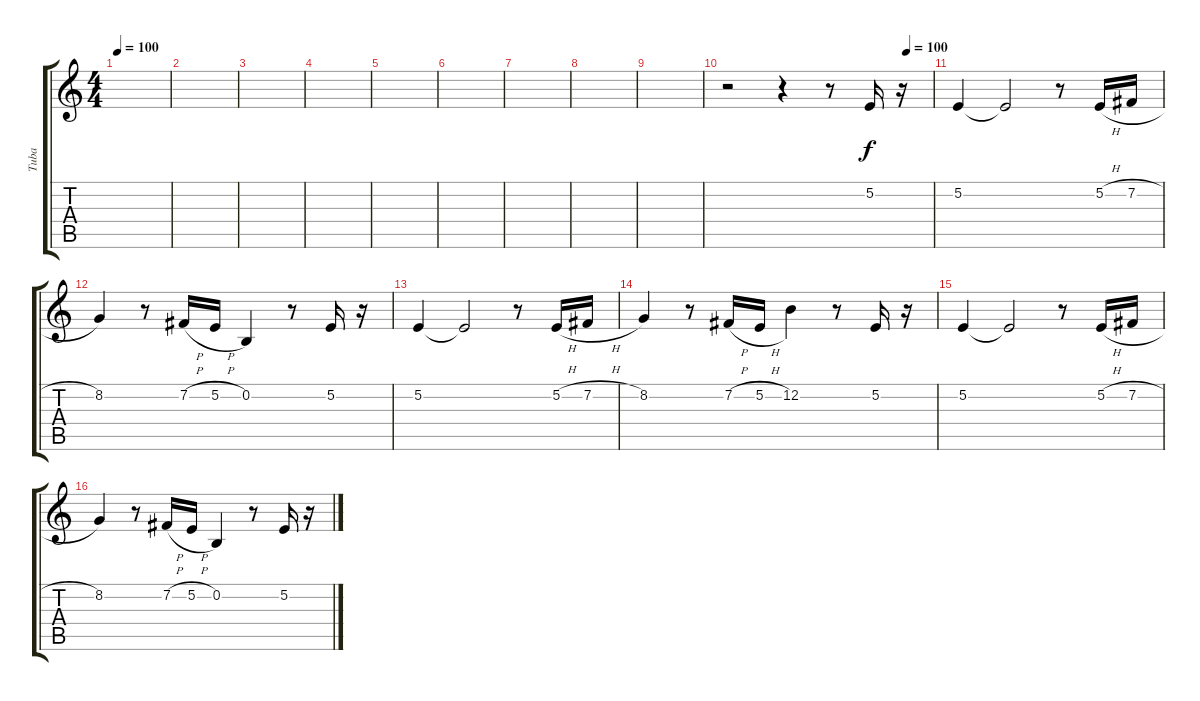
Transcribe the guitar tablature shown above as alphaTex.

\track ("Tuba" "Tuba") {instrument tuba}
\staff {score tabs}
\tuning (E4 B3 G3 D3 A2 E2) {hide}
\ts (4 4)
\tempo 100
\clef g2
\ks c
|
|
|
|
|
|
|
|
|
\tempo (100 0.875)
r.2 r.4 r.8 5.2.16 r.16 |
5.2.4 5.2{t}.2 r.8 5.2{h}.16 7.2{h}.16 |
8.2.4 r.8 7.2{h}.16 5.2{h}.16 0.2.4 r.8 5.2.16 r.16 |
5.2.4 5.2{t}.2 r.8 5.2{h}.16 7.2{h}.16 |
8.2.4 r.8 7.2{h}.16 5.2{h}.16 12.2.4 r.8 5.2.16 r.16 |
5.2.4 5.2{t}.2 r.8 5.2{h}.16 7.2{h}.16 |
8.2.4 r.8 7.2{h}.16 5.2{h}.16 0.2.4 r.8 5.2.16 r.16
